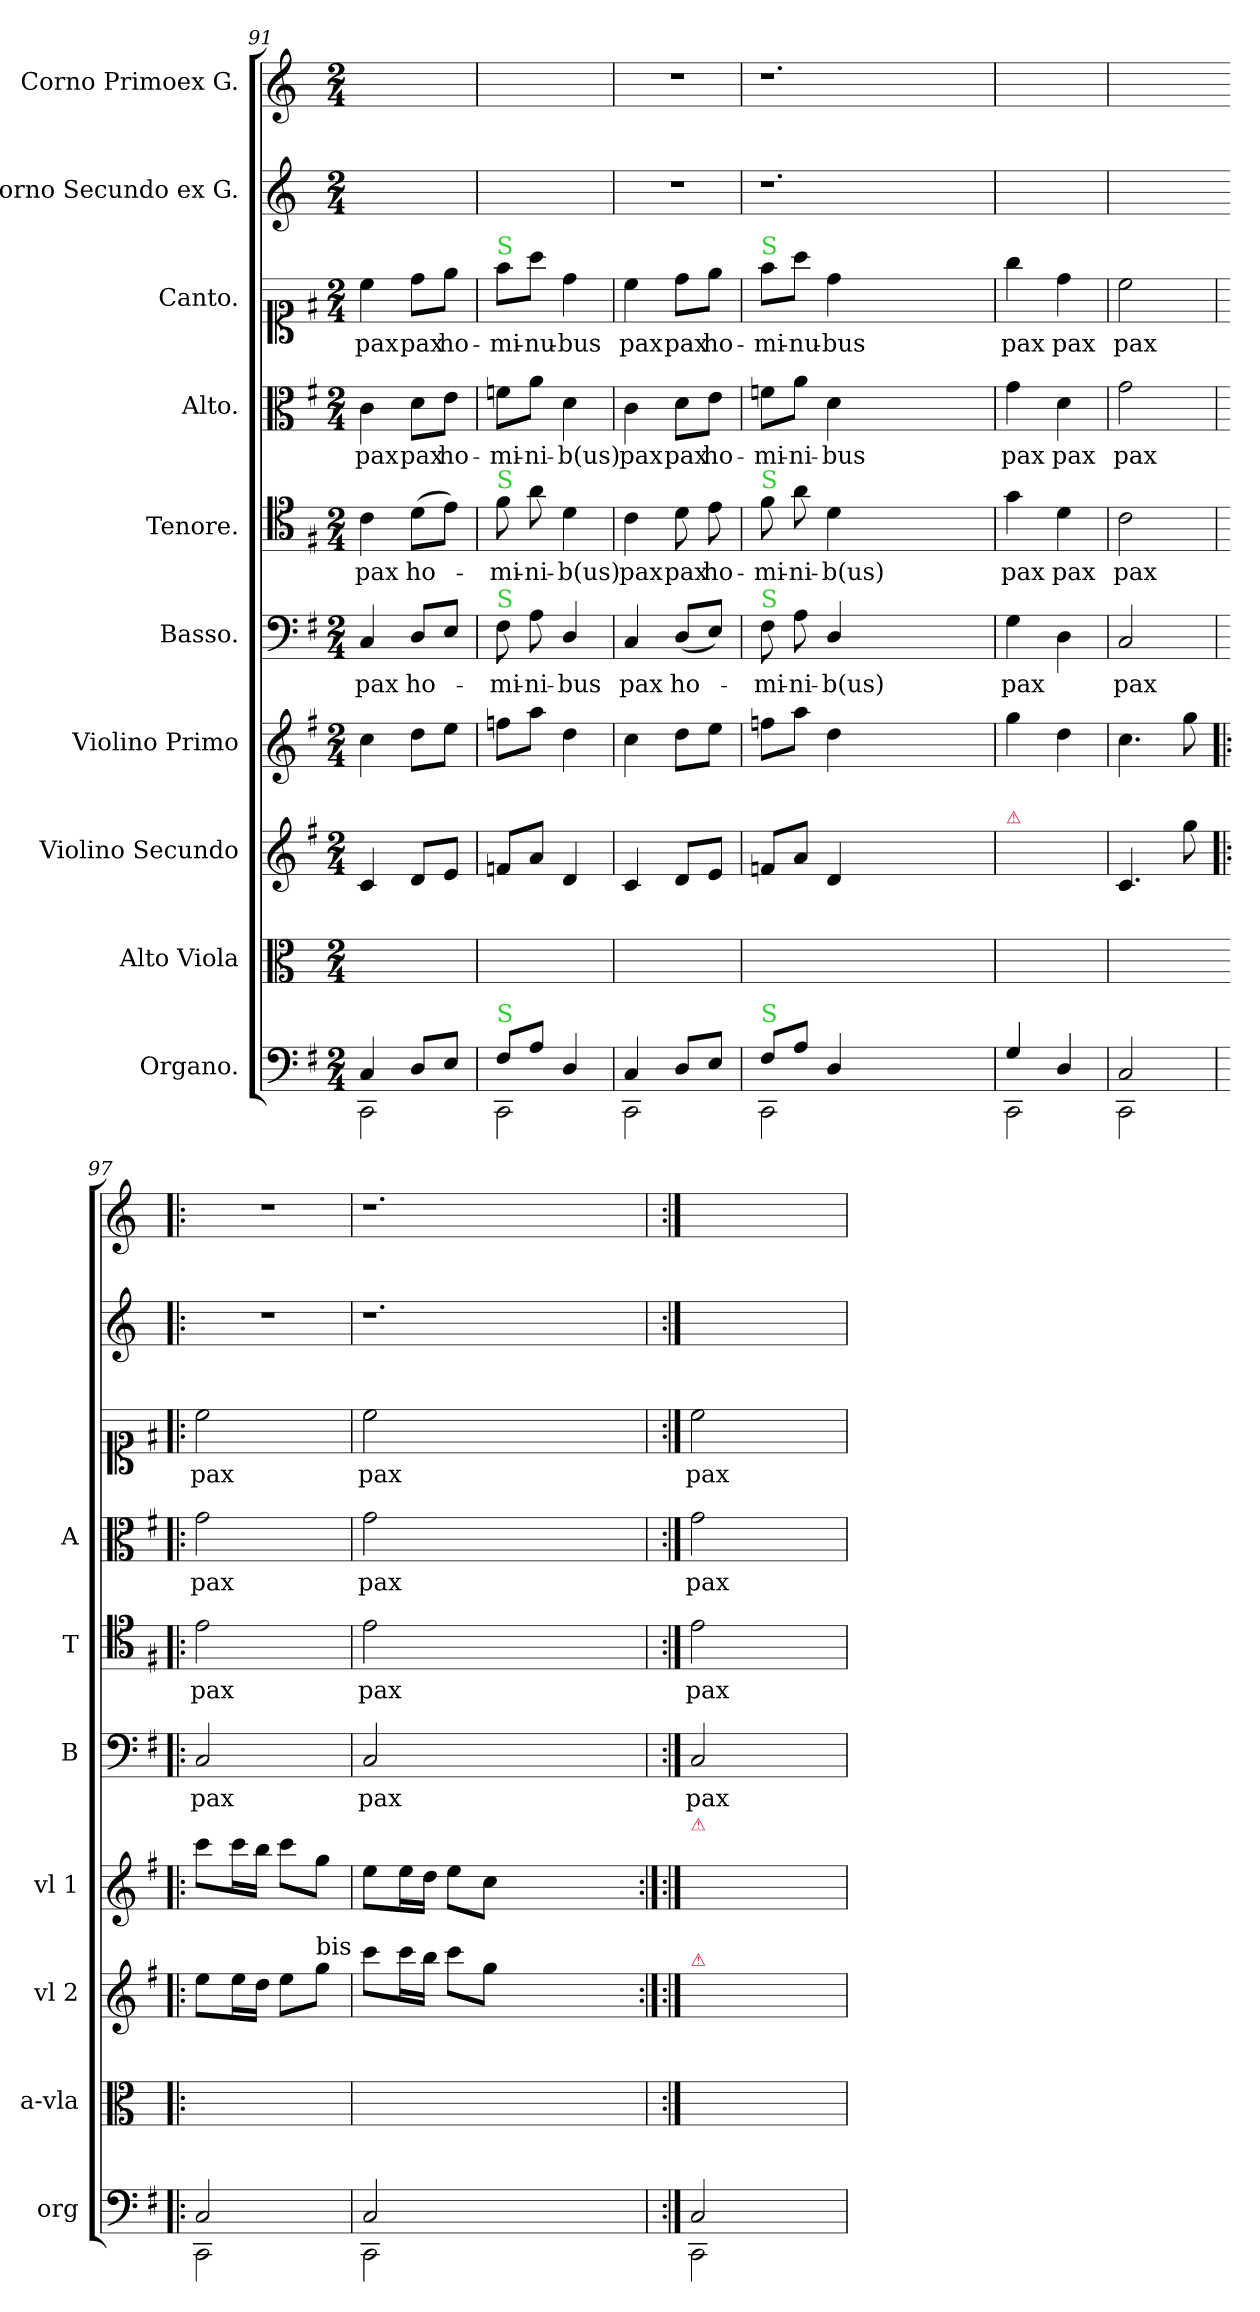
**kern	**kern	**kern	**kern	**kern	**text	**kern	**text	**kern	**text	**kern	**text	**kern	**kern
*part10	*part9	*part8	*part7	*part6	*part6	*part5	*part5	*part4	*part4	*part3	*part3	*part2	*part1
*staff10	*staff9	*staff8	*staff7	*staff6	*staff6	*staff5	*staff5	*staff4	*staff4	*staff3	*staff3	*staff2	*staff1
*I"Organo.	*I"Alto Viola	*I"Violino Secundo	*I"Violino Primo	*I"Basso.	*	*I"Tenore.	*	*I"Alto.	*	*I"Canto.	*	*I"Corno Secundo ex G.	*I"Corno Primoex G.
*I'org	*I'a-vla	*I'vl 2	*I'vl 1	*I'B	*	*I'T	*	*I'A	*	*	*	*	*
*clefF4	*clefC3	*clefG2	*clefG2	*clefF4	*	*clefC4	*	*clefC3	*	*clefC1	*	*clefG2	*clefG2
*	*	*	*	*	*	*	*	*	*	*	*	*ITrd3c5	*ITrd3c5
*k[f#]	*k[]	*k[f#]	*k[f#]	*k[f#]	*	*k[f#]	*	*k[f#]	*	*k[f#]	*	*k[f#]	*k[f#]
*M2/4	*M2/4	*M2/4	*M2/4	*M2/4	*	*M2/4	*	*M2/4	*	*M2/4	*	*M2/4	*M2/4
=91	=91	=91	=91	=91	=91	=91	=91	=91	=91	=91	=91	=91	=91
*^	*	*	*	*	*	*	*	*	*	*	*	*	*
!	!	!	!	!	!	!LO:LY:i	!	!	!	!	!	!	!	!
4C/	2CC\	2ryy	4c/	4cc\	4C/	pax	4c\	pax	4c\	pax	4cc\	pax	2ryy	2ryy
!	!	!	!	!	!	!LO:LY:i	!	!	!	!LO:LY:i	!	!	!	!
8D/L	.	.	8d/L	8dd\L	8D/L	ho-	(8d\L	ho-	8d\L	pax	8dd\L	pax	.	.
8E/J	.	.	8e/J	8ee\J	8E/J	.	8e\J)	.	8e\J	ho-	8ee\J	ho-	.	.
=92	=92	=92	=92	=92	=92	=92	=92	=92	=92	=92	=92	=92	=92	=92
!	!	!	!	!	!	!	!	!	!	!	!LO:TX:a:color=limegreen:t=S	!	!	!
!	!	!	!	!	!	!	!LO:TX:a:color=limegreen:t=S	!	!	!	!	!	!	!
!	!	!	!	!	!LO:TX:a:color=limegreen:t=S	!	!	!	!	!	!	!	!	!
!LO:TX:a:color=limegreen:t=S	!	!	!	!	!	!	!	!	!	!	!	!	!	!
!	!	!	!	!	!	!LO:LY:i	!	!	!	!	!	!	!	!
8F#/L	2CC\	2ryy	8fn/L	8ffn\L	8F#\	-mi-	8f#\	-mi-	8fn\L	-mi-	8ff#\L	-mi-	2ryy	2ryy
!	!	!	!	!	!	!LO:LY:i	!	!	!	!	!	!	!	!
8A/J	.	.	8a/J	8aa\J	8A\	-ni-	8a\	-ni-	8a\J	-ni-	8aa\J	-nu-	.	.
!	!	!	!	!	!	!LO:LY:i	!	!	!	!	!	!	!	!
4D/	.	.	4d/	4dd\	4D/	-bus	4d\	-b(us)	4d\	-b(us)	4dd\	-bus	.	.
=93	=93	=93	=93	=93	=93	=93	=93	=93	=93	=93	=93	=93	=93	=93
!	!	!	!	!	!	!LO:LY:i	!	!	!	!	!	!	!	!
4C/	2CC\	2ryy	4c/	4cc\	4C/	pax	4c\	pax	4c\	pax	4cc\	pax	2r	2r
!	!	!	!	!	!	!LO:LY:i	!	!LO:LY:i	!	!LO:LY:i	!	!LO:LY:i	!	!
8D/L	.	.	8d/L	8dd\L	(8D/L	ho-	8d\	pax	8d\L	pax	8dd\L	pax	.	.
8E/J	.	.	8e/J	8ee\J	8E/J)	.	8e\	ho-	8e\J	ho-	8ee\J	ho-	.	.
=94	=94	=94	=94	=94	=94	=94	=94	=94	=94	=94	=94	=94	=94	=94
!	!	!	!	!	!	!	!	!	!	!	!LO:TX:a:color=limegreen:t=S	!	!	!
!	!	!	!	!	!	!	!LO:TX:a:color=limegreen:t=S	!	!	!	!	!	!	!
!	!	!	!	!	!LO:TX:a:color=limegreen:t=S	!	!	!	!	!	!	!	!	!
!LO:TX:a:color=limegreen:t=S	!	!	!	!	!	!	!	!	!	!	!	!	!	!
!	!	!	!	!	!	!LO:LY:i	!	!	!	!	!	!	!	!
8F#/L	2CC\	2ryy	8fn/L	8ffn\L	8F#\	-mi-	8f#\	-mi-	8fn\L	-mi-	8ff#\L	-mi-	1.r	1.r
!	!	!	!	!	!	!LO:LY:i	!	!	!	!	!	!	!	!
8A/J	.	.	8a/J	8aa\J	8A\	-ni-	8a\	-ni-	8a\J	-ni-	8aa\J	-nu-	.	.
!	!	!	!	!	!	!LO:LY:i	!	!	!	!	!	!	!	!
4D/	.	.	4d/	4dd\	4D/	-b(us)	4d\	-b(us)	4d\	-bus	4dd\	-bus	.	.
1ryy	1ryy	1ryy	1ryy	1ryy	1ryy	.	1ryy	.	1ryy	.	1ryy	.	.	.
=95	=95	=95	=95	=95	=95	=95	=95	=95	=95	=95	=95	=95	=95	=95
!	!	!	!LO:TX:a:color=crimson:t=⚠	!	!	!	!	!	!	!	!	!	!	!
!	!	!	!	!	!	!LO:LY:i	!	!	!	!	!	!	!	!
4G/	2CC\	2ryy	4g/yy	4gg\	4G\	pax	4g\	pax	4g\	pax	4gg\	pax	2ryy	2ryy
!	!	!	!	!	!	!	!	!LO:LY:i	!	!LO:LY:i	!	!LO:LY:i	!	!
4D/	.	.	4d/yy	4dd\	4D\	.	4d\	pax	4d\	pax	4dd\	pax	.	.
=96	=96	=96	=96	=96	=96	=96	=96	=96	=96	=96	=96	=96	=96	=96
!	!	!	!	!	!	!LO:LY:i	!	!LO:LY:i	!	!	!	!	!	!
2C/	2CC\	2ryy	4.c/	4.cc\	2C/	pax	2c\	pax	2g\	pax	2cc\	pax	2ryy	2ryy
.	.	.	8gg\	8gg\	.	.	.	.	.	.	.	.	.	.
=97	=97	=97	=97!|:	=97!|:	=97	=97	=97	=97	=97	=97	=97	=97	=97	=97
!	!	!	!	!	!	!LO:LY:i	!	!	!	!LO:LY:i	!	!LO:LY:i	!	!
2C/	2CC\	2ryy	8ee\L	8ccc\L	2C/	pax	2e\	pax	2g\	pax	2cc\	pax	2r	2r
.	.	.	16ee\L	16ccc\L	.	.	.	.	.	.	.	.	.	.
.	.	.	16dd\JJ	16bb\JJ	.	.	.	.	.	.	.	.	.	.
.	.	.	8ee\L	8ccc\L	.	.	.	.	.	.	.	.	.	.
!	!	!	!LO:TX:a:t=bis	!	!	!	!	!	!	!	!	!	!	!
.	.	.	8gg\J	8gg\J	.	.	.	.	.	.	.	.	.	.
=98	=98	=98	=98	=98	=98	=98	=98	=98	=98	=98	=98	=98	=98	=98
!	!	!	!	!	!	!LO:LY:i	!	!LO:LY:i	!	!LO:LY:i	!	!LO:LY:i	!	!
2C/	2CC\	2ryy	8ccc\L	8ee\L	2C/	pax	2e\	pax	2g\	pax	2cc\	pax	1.r	1.r
.	.	.	16ccc\L	16ee\L	.	.	.	.	.	.	.	.	.	.
.	.	.	16bb\JJ	16dd\JJ	.	.	.	.	.	.	.	.	.	.
.	.	.	8ccc\L	8ee\L	.	.	.	.	.	.	.	.	.	.
.	.	.	8gg\J	8cc\J	.	.	.	.	.	.	.	.	.	.
1ryy	1ryy	1ryy	1ryy	1ryy	1ryy	.	1ryy	.	1ryy	.	1ryy	.	.	.
=99	=99	=99	=99:|!	=99:|!	=99	=99	=99	=99	=99	=99	=99	=99	=99	=99
!	!	!	!	!LO:TX:a:color=crimson:t=⚠	!	!	!	!	!	!	!	!	!	!
!	!	!	!LO:TX:a:color=crimson:t=⚠	!	!	!	!	!	!	!	!	!	!	!
!	!	!	!	!	!	!LO:LY:i	!	!LO:LY:i	!	!LO:LY:i	!	!LO:LY:i	!	!
2C/	2CC\	2ryy	8ee\Lyy	8ccc\Lyy	2C/	pax	2e\	pax	2g\	pax	2cc\	pax	2ryy	2ryy
.	.	.	16ee\Lyy	16ccc\Lyy	.	.	.	.	.	.	.	.	.	.
.	.	.	16dd\JJyy	16bb\JJyy	.	.	.	.	.	.	.	.	.	.
.	.	.	8ee\Lyy	8ccc\Lyy	.	.	.	.	.	.	.	.	.	.
.	.	.	8gg\Jyy	8gg\Jyy	.	.	.	.	.	.	.	.	.	.
*v	*v	*	*	*	*	*	*	*	*	*	*	*	*	*
=	=	=	=	=	=	=	=	=	=	=	=	=	=
*-	*-	*-	*-	*-	*-	*-	*-	*-	*-	*-	*-	*-	*-
